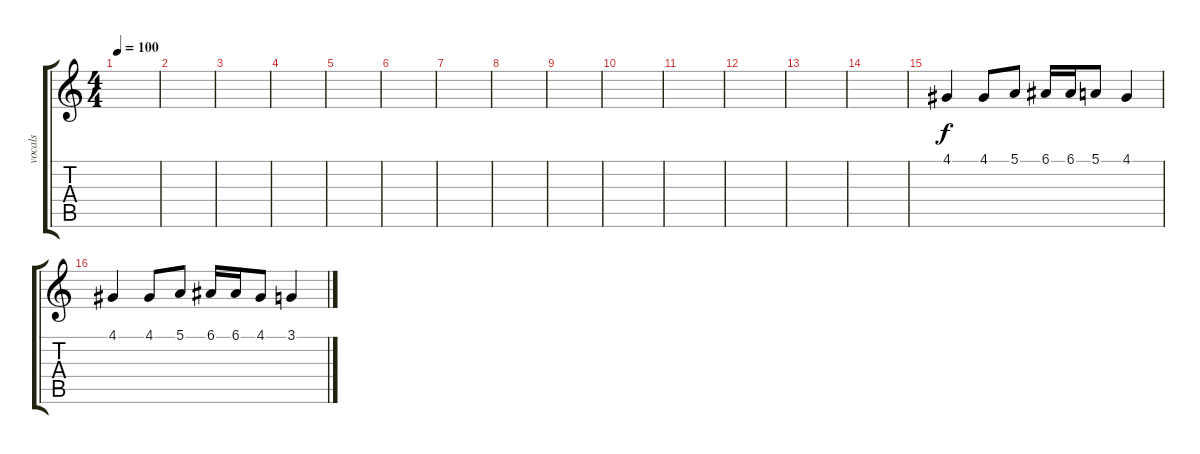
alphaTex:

\track ("vocals" "vocals") {instrument choiraahs}
\staff {score tabs}
\tuning (E4 C4 G3 C3 G2 C2) {hide}
\ts (4 4)
\tempo 100
\clef g2
\ks c
|
|
|
|
|
|
|
|
|
|
|
|
|
|
4.1.4 4.1.8 5.1.8 6.1.16 6.1.16 5.1.8 4.1.4 |
4.1.4 4.1.8 5.1.8 6.1.16 6.1.16 4.1.8 3.1.4
